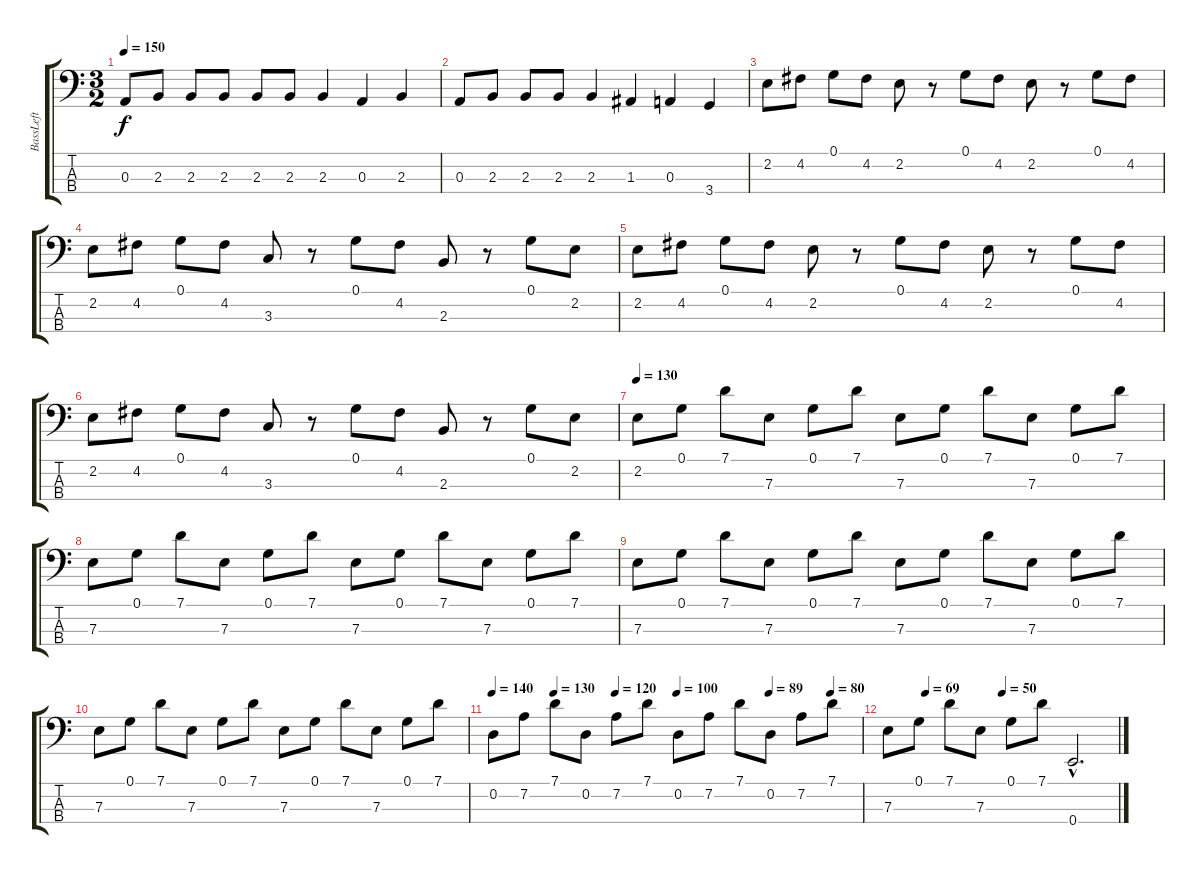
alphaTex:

\track ("BassLeft" "BassLeft") {instrument slapbass1}
\staff {score tabs}
\tuning (G2 D2 A1 E1) {hide}
\ts (3 2)
\tempo 150
\clef f4
\ks c
0.3.8{dy f} 2.3.8 2.3.8 2.3.8 2.3.8 2.3.8 2.3.4 0.3.4 2.3.4 |
0.3.8 2.3.8 2.3.8 2.3.8 2.3.4 1.3.4 0.3.4 3.4.4 |
2.2.8 4.2.8 0.1.8 4.2.8 2.2.8 r.8 0.1.8 4.2.8 2.2.8 r.8 0.1.8 4.2.8 |
2.2.8 4.2.8 0.1.8 4.2.8 3.3.8 r.8 0.1.8 4.2.8 2.3.8 r.8 0.1.8 2.2.8 |
2.2.8 4.2.8 0.1.8 4.2.8 2.2.8 r.8 0.1.8 4.2.8 2.2.8 r.8 0.1.8 4.2.8 |
2.2.8 4.2.8 0.1.8 4.2.8 3.3.8 r.8 0.1.8 4.2.8 2.3.8 r.8 0.1.8 2.2.8 |
\tempo 130
2.2.8 0.1.8{volume 1} 7.1.8{volume 2} 7.3.8{volume 3} 0.1.8{volume 4} 7.1.8{volume 5} 7.3.8{volume 6} 0.1.8{volume 7} 7.1.8{volume 8} 7.3.8{volume 9} 0.1.8{volume 10} 7.1.8{volume 11} |
7.3.8{volume 12} 0.1.8 7.1.8 7.3.8 0.1.8 7.1.8 7.3.8 0.1.8 7.1.8 7.3.8 0.1.8 7.1.8 |
7.3.8 0.1.8 7.1.8 7.3.8 0.1.8 7.1.8 7.3.8 0.1.8 7.1.8 7.3.8 0.1.8 7.1.8 |
7.3.8 0.1.8 7.1.8 7.3.8 0.1.8 7.1.8 7.3.8 0.1.8 7.1.8 7.3.8 0.1.8 7.1.8 |
\tempo 140
\tempo (130 0.16666666666666666)
\tempo (120 0.3333333333333333)
\tempo (100 0.5)
\tempo (89 0.75)
\tempo (80 0.9166666666666666)
0.2.8 7.2.8 7.1.8 0.2.8 7.2.8 7.1.8 0.2.8 7.2.8 7.1.8 0.2.8 7.2.8 7.1.8 |
\tempo (69 0.16666666666666666)
\tempo (50 0.5)
7.3.8 0.1.8 7.1.8 7.3.8 0.1.8 7.1.8 0.4{hac}.2{d}
